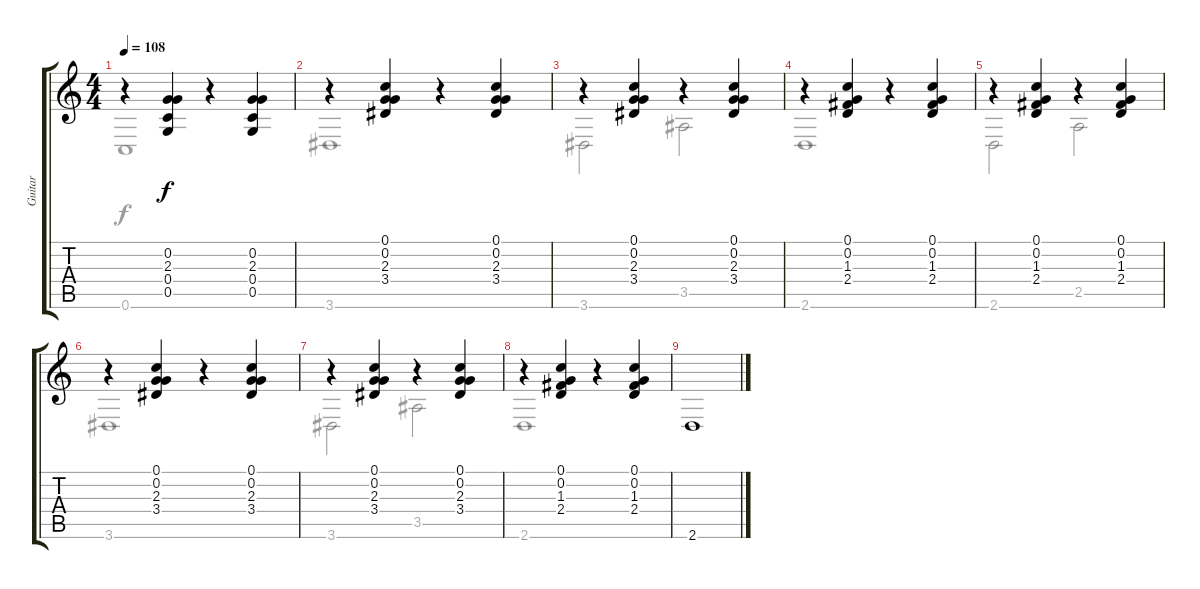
\track ("Guitar" "Guitar") {instrument acousticguitarsteel}
\staff {score tabs}
\tuning (C4 G3 F3 C3 G2 C2) {hide}
\voice
\ts (4 4)
\tempo 108
\clef g2
\ks c
r.4{dy f} (0.2 2.3 0.4 0.5).4 r.4 (0.2 2.3 0.4 0.5).4 |
r.4 (0.1 0.2 2.3 3.4).4 r.4 (0.1 0.2 2.3 3.4).4 |
r.4 (0.1 0.2 2.3 3.4).4 r.4 (0.1 0.2 2.3 3.4).4 |
r.4 (0.1 0.2 1.3 2.4).4 r.4 (0.1 0.2 1.3 2.4).4 |
r.4 (0.1 0.2 1.3 2.4).4 r.4 (0.1 0.2 1.3 2.4).4 |
r.4 (0.1 0.2 2.3 3.4).4 r.4 (0.1 0.2 2.3 3.4).4 |
r.4 (0.1 0.2 2.3 3.4).4 r.4 (0.1 0.2 2.3 3.4).4 |
r.4 (0.1 0.2 1.3 2.4).4 r.4 (0.1 0.2 1.3 2.4).4 |
2.6.1
\voice
\clef g2
\ottava regular
\simile none
\ks c
0.6.1{dy f} |
3.6.1 |
3.6.2 3.5.2 |
2.6.1 |
2.6.2 2.5.2 |
3.6.1 |
3.6.2 3.5.2 |
2.6.1 |
